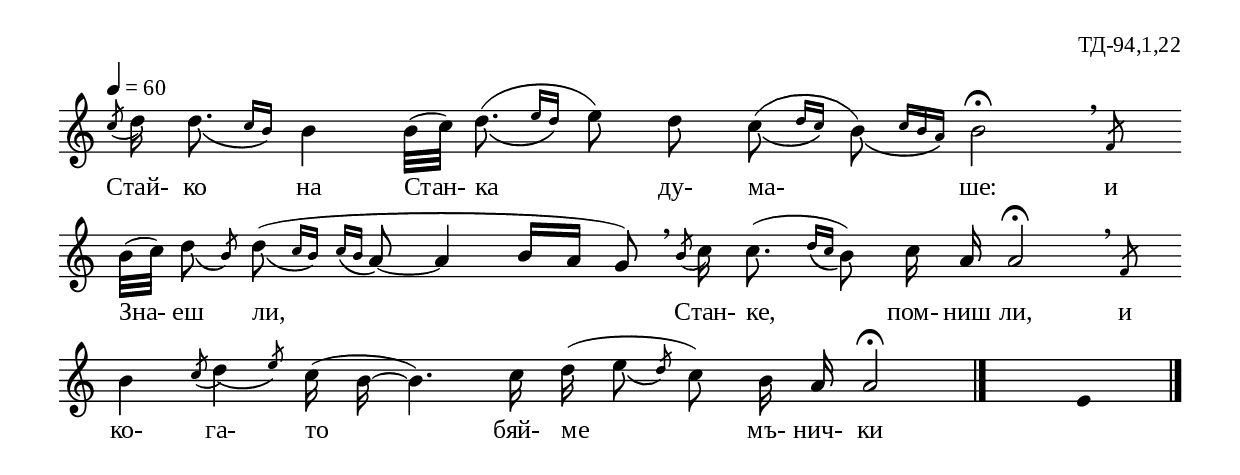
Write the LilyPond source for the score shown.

%{
td_094_1_22
%}

\include "td-preamble.ly"

\score {
\relative c'' {
\tempo 4 = 60
\cadenzaOn
\phrasingSlurDown
\acciaccatura c8 d16\noBeam \afterGrace d8.\( { c16[ b]\) } b4 b32[( c])
\afterGrace d8.\noBeam(\( { e16[ d]\) } e8) d\noBeam 
\afterGrace c8\noBeam(\( { d16[ c]\) } \afterGrace b8\noBeam)\( { c16[ b a]\) }
b2\fermata \breathe \iii f8\noBeam
\bar ""
b32[( c]) \afterGrace d8\noBeam\( { \stdB b\) \stdE } \afterGrace d8\noBeam(\( { c16[ b]\) }
\grace { c16[\( b] } a8\noBeam\)~ a4 b16[ a] g8\noBeam) \breathe
\acciaccatura b8 c16\noBeam c8.\noBeam( \grace { d16\([ c] } b8)\)\noBeam 
c16 a\noBeam a2\fermata \breathe  \iii f8\noBeam
\bar ""
b4 \acciaccatura c8 \afterGrace d4\( { \stdB e8\) \stdE } c16\noBeam( b~ b4.) c16 
d\noBeam( \afterGrace e8\( { \stdB d\) \stdE } c8\noBeam) b16 a\noBeam a2\fermata
 \bar "|." 
s4 \fixB e
 \bar "|."  
}
\addlyrics { Стай- ко на Стан- ка ду- ма- ше: и Зна- еш ли, Стан- ке, пом- ниш ли, и
ко- га- то бяй- ме мъ- нич- ки }
%
\layout {
   \context { 
	    \Staff \remove "Time_signature_engraver" } 
  indent = #0
  line-width = 190\mm
  ragged-right=##f
}
%
\midi { 
	\context {
		\Score tempoWholesPerMinute = #(ly:make-moment 60 4)
		}
	}
}
%
\header{
  opus = "ТД-94,1,22"
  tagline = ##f
}


